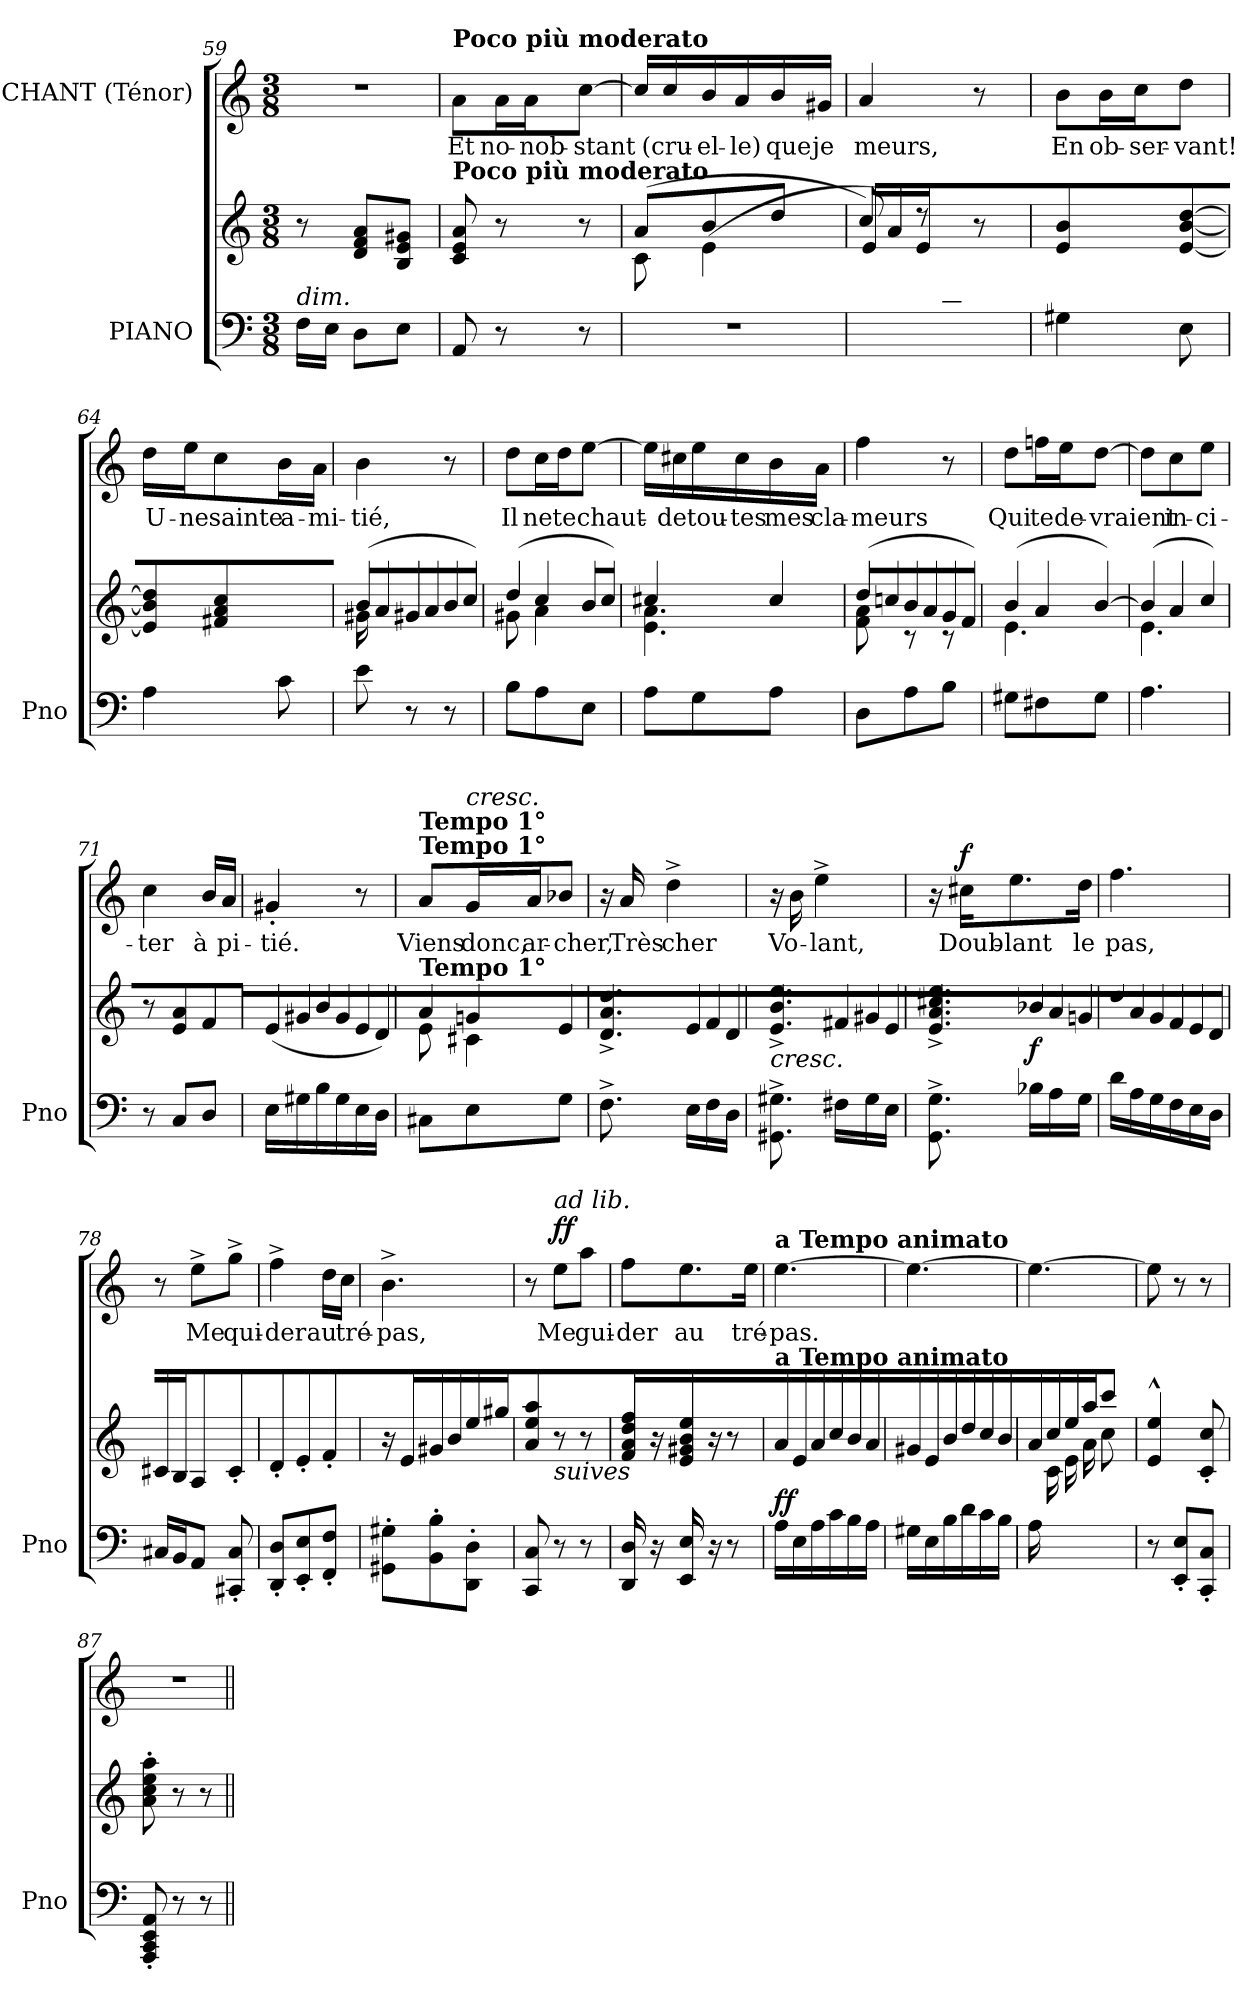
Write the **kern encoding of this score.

**kern	**kern	**dynam	**kern	**text	**dynam
*part2	*part2	*part2	*part1	*part1	*part1
*staff3	*staff2	*staff2/3	*staff1	*staff1	*staff1
*I"PIANO	*	*	*I"CHANT (Ténor)	*	*
*I'Pno	*	*	*	*	*
!!LO:LB:g=z
*clefF4	*clefG2	*	*clefG2	*	*
*k[]	*k[]	*	*k[]	*	*
*C:	*C:	*	*C:	*	*
*M3/8	*M3/8	*	*M3/8	*	*
=59	=59	=59	=59	=59	=59
!LO:TX:a:i:t=dim.	!	!	!	!	!
!	!	!	!LO:N:vis=1	!	!
16F\LL	8r	.	4.r	.	.
16E\JJ	.	.	.	.	.
8D\L	8d/ 8f/ 8a/L	.	.	.	.
8E\J	8B/ 8e/ 8g#X/J	.	.	.	.
=60	=60	=60	=60	=60	=60
!	!	!	!LO:TX:a:B:t=Poco più moderato	!	!
!	!LO:TX:a:B:t=Poco più moderato	!	!	!	!
!	!	!	!	!LO:LY:b	!
8AA/	8c/ 8e/ 8a/	.	8a\L	Et	.
!	!	!	!	!LO:LY:b	!
8r	8r	.	16a\L	no-	.
!	!	!	!	!LO:LY:b	!
.	.	.	16a\J	-nob-	.
!	!	!	!	!LO:LY:b	!
8r	8r	.	[>8cc\J	-stant	.
=61	=61	=61	=61	=61	=61
!LO:N:vis=1	!	!	!	!	!
*	*^	*	*	*	*
4.r	(>8a/L	8c\	.	16cc/LL]	.	.
!	!	!	!	!	!LO:LY:b	!
.	.	.	.	16cc/	(cru-	.
!	!	!	!	!	!LO:LY:b	!
.	8b/	(<4e\	.	16b/	-el-	.
!	!	!	!	!	!LO:LY:b	!
.	.	.	.	16a/	-le)	.
!	!	!	!	!	!LO:LY:b	!
.	8dd/J	.	.	16b/	que	.
!	!	!	!	!	!LO:LY:b	!
.	.	.	.	16g#X/JJ	je	.
=62	=62	=62	=62	=62	=62	=62
!	!	!	!	!	!LO:LY:b	!
8.ryy	8cc/)	(<16e\LL)	.	4a/	meurs,	.
.	.	16a\	.	.	.	.
.	8r	16e\	.	.	.	.
16c\	.	8.ryy	.	.	.	.
16B\	8r	.	.	8r	.	.
16A\JJ)	.	.	.	.	.	.
*	*v	*v	*	*	*	*
!!LO:LB:g=z
=63	=63	=63	=63	=63	=63
!	!	!	!	!LO:LY:b	!
4G#X\	4e/ 4b/	.	8b\L	En	.
!	!	!	!	!LO:LY:b	!
.	.	.	16b\L	ob-	.
!	!	!	!	!LO:LY:b	!
.	.	.	16cc\J	-ser-	.
!	!	!	!	!LO:LY:b	!
8E\	[<8e/ [<8b/ [>8dd/	.	8dd\J	-vant!	.
=64	=64	=64	=64	=64	=64
!	!	!	!	!LO:LY:b	!
4A\	8e/] 8b/] 8dd/]	.	16dd\LL	U-	.
!	!	!	!	!LO:LY:b	!
.	.	.	16ee\J	-ne	.
!	!	!	!	!LO:LY:b	!
.	4f#X/ 4a/ 4cc/	.	8cc\	sainte	.
!	!	!	!	!LO:LY:b	!
8c\	.	.	16b\L	a-	.
!	!	!	!	!LO:LY:b	!
.	.	.	16a\JJ	-mi-	.
=65	=65	=65	=65	=65	=65
*	*^	*	*	*	*
!	!	!	!	!	!LO:LY:b	!
8e\	(>16b/LL	16g#X\	.	4b\	-tié,	.
.	16a/	16ryy	.	.	.	.
8r	16g#X/	8ryy	.	.	.	.
.	16a/	.	.	.	.	.
8r	16b/	8ryy	.	8r	.	.
.	16cc/JJ)	.	.	.	.	.
=66	=66	=66	=66	=66	=66	=66
!	!	!	!	!	!LO:LY:b	!
8B\L	(>8dd/L	8g#X\	.	8dd\L	Il	.
!	!	!	!	!	!LO:LY:b	!
8A\	8cc/	4a\	.	16cc\L	ne	.
!	!	!	!	!	!LO:LY:b	!
.	.	.	.	16dd\J	te	.
!	!	!	!	!	!LO:LY:b	!
8E\J	16b/L	.	.	[>8ee\J	chaut-	.
.	16cc/JJ)	.	.	.	.	.
!!LO:LB:g=z
=67	=67	=67	=67	=67	=67	=67
8A\L	4cc#X/	4.e\ 4.a\	.	16ee\LL]	.	.
!	!	!	!	!	!LO:LY:b	!
.	.	.	.	16cc#X\	-de	.
!	!	!	!	!	!LO:LY:b	!
8G\	.	.	.	16ee\	tou-	.
!	!	!	!	!	!LO:LY:b	!
.	.	.	.	16cc#\	-tes	.
!	!	!	!	!	!LO:LY:b	!
8A\J	8cc#/	.	.	16b\	mes	.
!	!	!	!	!	!LO:LY:b	!
.	.	.	.	16a\JJ	cla-	.
=68	=68	=68	=68	=68	=68	=68
!	!	!	!	!	!LO:LY:b	!
8D\L	(>16dd/LL	8f\ 8a\	.	4ff\	-meurs	.
.	16ccn/	.	.	.	.	.
8A\	16b/	8rc	.	.	.	.
.	16a/	.	.	.	.	.
8B\J	16g/	8rc	.	8r	.	.
.	16f/JJ)	.	.	.	.	.
=69	=69	=69	=69	=69	=69	=69
!	!	!	!	!	!LO:LY:b	!
8G#X\L	(>8b/L	4.e\	.	8dd\L	Qui	.
!	!	!	!	!	!LO:LY:b	!
8F#X\	8a/	.	.	16ffn\L	te	.
!	!	!	!	!	!LO:LY:b	!
.	.	.	.	16ee\J	de-	.
!	!	!	!	!	!LO:LY:b	!
8G#\J	[>8b/J)	.	.	[>8dd\J	-vraient	.
=70	=70	=70	=70	=70	=70	=70
4.A\	(>8b/L]	4.e\	.	8dd\L]	.	.
!	!	!	!	!	!LO:LY:b	!
.	8a/	.	.	8cc\	in-	.
!	!	!	!	!	!LO:LY:b	!
.	8cc/J)	.	.	8ee\J	-ci-	.
*	*v	*v	*	*	*	*
!!LO:PB:g=z
=71	=71	=71	=71	=71	=71
!	!	!	!	!LO:LY:b	!
8r	8r	.	4cc\	-ter	.
8C/L	8e/ 8a/L	.	.	.	.
!	!	!	!	!LO:LY:b	!
8D/J	8f/J	.	16b/LL	à	.
!	!	!	!	!LO:LY:b	!
.	.	.	16a/JJ	pi-	.
=72	=72	=72	=72	=72	=72
!	!	!	!	!LO:LY:b	!
16E\LL	(<16e/LL	.	4g#X'</	-tié.	.
16G#X\	16g#X/	.	.	.	.
16B\	16b/	.	.	.	.
16G#\	16g#/	.	.	.	.
16E\	16e/	.	8r	.	.
16D\JJ	16d/JJ)	.	.	.	.
=73	=73	=73	=73	=73	=73
*	*^	*	*	*	*
!	!	!	!	!LO:TX:a:B:t=Tempo 1°	!	!
!	!	!	!	!LO:TX:a:B:t=Tempo 1°	!	!
!	!LO:TX:a:B:t=Tempo 1°	!	!	!	!	!
!	!	!	!	!	!LO:LY:b	!
8C#X\L	8a/L	8e\	.	8a/L	Viens	.
!	!	!	!	!LO:TX:a:i:t=cresc.	!	!
!	!	!	!	!	!LO:LY:b	!
8E\	8gn/	4c#X\	.	16g/L	donc,	.
!	!	!	!	!	!LO:LY:b	!
.	.	.	.	16a/J	ar-	.
!	!	!	!	!	!LO:LY:b	!
8G\J	8e/J	.	.	8b-X/J	-cher,	.
*	*v	*v	*	*	*	*
=74	=74	=74	=74	=74	=74
8.F^>\	8.d/^> 8.a/^> 8.dd/^>	.	16r	.	.
!	!	!	!	!LO:LY:b	!
.	.	.	16a/	Très	.
!	!	!	!	!LO:LY:b	!
.	.	.	4dd^>\	cher	.
16E\LL	16e/LL	.	.	.	.
16F\	16f/	.	.	.	.
16D\JJ	16d/JJ	.	.	.	.
!!LO:LB:g=z
=75	=75	=75	=75	=75	=75
!	!LO:TX:b:i:t=cresc.	!	!	!	!
8.GG#X\^> 8.G#X\^>	8.e/^> 8.b/^> 8.ee/^>	.	16r	.	.
!	!	!	!	!LO:LY:b	!
.	.	.	16b\	Vo-	.
!	!	!	!	!LO:LY:b	!
.	.	.	4ee^>\	-lant,	.
16F#X\LL	16f#X/LL	.	.	.	.
16G#\	16g#X/	.	.	.	.
16E\JJ	16e/JJ	.	.	.	.
=76	=76	=76	=76	=76	=76
8.GG\^> 8.G\^>	8.e/^< 8.a/^< 8.cc#X/^< 8.ee/^<	.	16r	.	.
!	!	!	!	!LO:LY:b	!LO:DY:a
.	.	.	16cc#X\KL	Doub-	f
!	!	!	!	!LO:LY:b	!
.	.	.	8.ee\	-lant	.
!	!	!LO:DY:a=2	!	!	!
16B-X\LL	16b-X/LL	f	.	.	.
16A\	16a/	.	.	.	.
!	!	!	!	!LO:LY:b	!
16G\JJ	16gn/JJ	.	16dd\Jk	le	.
=77	=77	=77	=77	=77	=77
!	!	!	!	!LO:LY:b	!
16d\LL	16dd/LL	.	4.ff\	pas,	.
16A\	16a/	.	.	.	.
16G\	16g/	.	.	.	.
16F\	16f/	.	.	.	.
16E\	16e/	.	.	.	.
16D\JJ	16d/JJ	.	.	.	.
=78	=78	=78	=78	=78	=78
16C#X/LL	16c#X/LL	.	8r	.	.
16BB/J	16B/J	.	.	.	.
!	!	!	!	!LO:LY:b	!
8AA/J	8A/J	.	8ee^>\L	Me	.
!	!	!	!	!LO:LY:b	!
8CC#X/'< 8C#/'<	8c#'</	.	8gg^>\J	qui-	.
!!LO:LB:g=z
=79	=79	=79	=79	=79	=79
!	!	!	!	!LO:LY:b	!
8DD/'< 8D/'<L	8d'</L	.	4ff^>\	-der	.
8EE/'< 8E/'<	8e'</	.	.	.	.
!	!	!	!	!LO:LY:b	!
8FF/'< 8F/'<J	8f'</J	.	16dd\LL	au	.
!	!	!	!	!LO:LY:b	!
.	.	.	16cc\JJ	tré-	.
=80	=80	=80	=80	=80	=80
!	!	!	!	!LO:LY:b	!
8GG#X\'< 8G#X\'<L	16r	.	4.b^>\	-pas,	.
.	16e\LL	.	.	.	.
8BB\'> 8B\'>	16g#X\	.	.	.	.
.	16b\	.	.	.	.
8DD\'> 8D\'>J	16ee\	.	.	.	.
.	16gg#X\JJ	.	.	.	.
=81	=81	=81	=81	=81	=81
8CC/ 8C/	8a\ 8ee\ 8aa\	.	8r	.	.
!	!	!	!LO:TX:a:i:t=ad lib.	!	!
!	!LO:TX:b:i:t=suives	!	!	!	!
!	!	!	!	!LO:LY:b	!LO:DY:a
8r	8r	.	8ee\L	Me	ff
!	!	!	!	!LO:LY:b	!
8r	8r	.	8aa\J	gui-	.
=82	=82	=82	=82	=82	=82
!	!	!	!	!LO:LY:b	!
16DD/ 16D/	16f\ 16a\ 16dd\ 16ff\	.	8ff\L	-der	.
16r	16r	.	.	.	.
!	!	!	!	!LO:LY:b	!
16EE/ 16E/	16e\ 16g#X\ 16b\ 16ee\	.	8.ee\	au	.
16r	16r	.	.	.	.
8r	8r	.	.	.	.
!	!	!	!	!LO:LY:b	!
.	.	.	16ee\Jk	tré-	.
!!LO:LB:g=z
=83	=83	=83	=83	=83	=83
!	!	!	!LO:TX:a:B:t=a Tempo animato	!	!
!	!LO:TX:a:B:t=a Tempo animato	!	!	!	!
!	!	!LO:DY:a=2	!	!LO:LY:b	!
16A\LL	16a/LL	ff	[4.ee\	-pas.	.
16E\	16e/	.	.	.	.
16A\	16a/	.	.	.	.
16c\	16cc/	.	.	.	.
16B\	16b/	.	.	.	.
16A\JJ	16a/JJ	.	.	.	.
=84	=84	=84	=84	=84	=84
16G#X\LL	16g#X/LL	.	4.ee\_	.	.
16E\	16e/	.	.	.	.
16B\	16b/	.	.	.	.
16d\	16dd/	.	.	.	.
16c\	16cc/	.	.	.	.
16B\JJ	16b/JJ	.	.	.	.
=85	=85	=85	=85	=85	=85
*	*^	*	*	*	*
16A\LL	16a/LL	16ryy	.	4.ee\_	.	.
4ryy	16cc/	16c\	.	.	.	.
.	16ee/	16e\	.	.	.	.
.	16aa/J	16a\J	.	.	.	.
.	8ccc/J	8cc\J	.	.	.	.
16ryy	.	.	.	.	.	.
*	*v	*v	*	*	*	*
=86	=86	=86	=86	=86	=86
8r	4e/^^< 4ee/^^<	.	8ee\]	.	.
8EE/'< 8E/'<L	.	.	8r	.	.
8CC/'< 8C/'<J	8c/'< 8cc/'<	.	8r	.	.
=87	=87	=87	=87	=87	=87
!	!	!	!LO:N:vis=1	!	!
8AAA/'< 8CC/'< 8EE/'< 8AA/'<	8a\'> 8cc\'> 8ee\'> 8aa\'>	.	4.r	.	.
8r	8r	.	.	.	.
8r	8r	.	.	.	.
=||	=||	=||	=||	=||	=||
*-	*-	*-	*-	*-	*-
